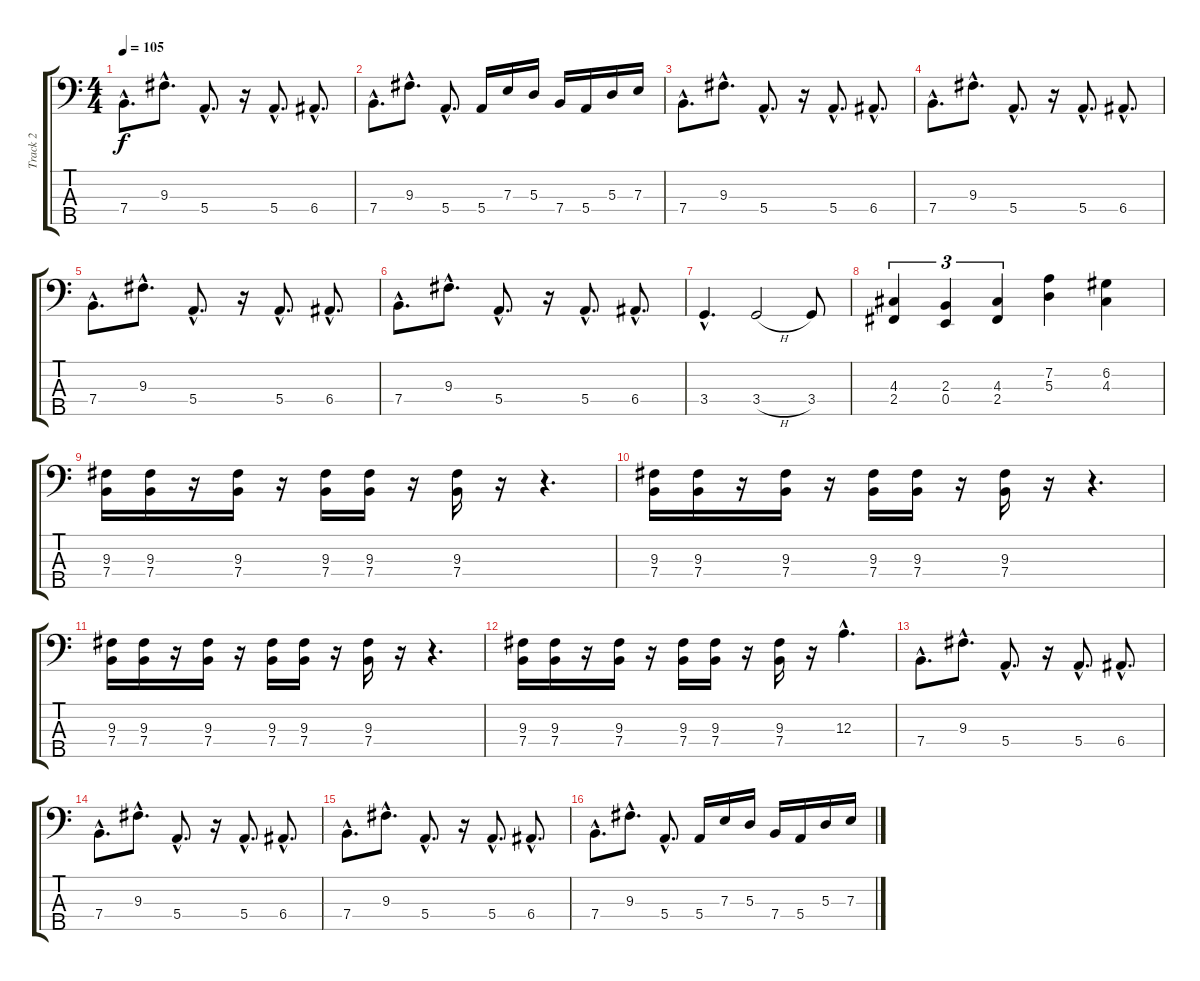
\track ("Track 2" "Track 2") {instrument electricbassfinger}
\staff {score tabs}
\tuning (G2 D2 A1 E1 B0) {hide}
\ts (4 4)
\tempo 105
\clef f4
\ks c
7.4{hac}.8{d dy f} 9.3{hac}.8{d} 5.4{hac}.8{d} r.16 5.4{hac}.8{d} 6.4{hac}.8{d} |
7.4{hac}.8{d} 9.3{hac}.8{d} 5.4{hac}.8{d} 5.4.16 7.3.16 5.3.16 7.4.16 5.4.16 5.3.16 7.3.16 |
7.4{hac}.8{d} 9.3{hac}.8{d} 5.4{hac}.8{d} r.16 5.4{hac}.8{d} 6.4{hac}.8{d} |
7.4{hac}.8{d} 9.3{hac}.8{d} 5.4{hac}.8{d} r.16 5.4{hac}.8{d} 6.4{hac}.8{d} |
7.4{hac}.8{d} 9.3{hac}.8{d} 5.4{hac}.8{d} r.16 5.4{hac}.8{d} 6.4{hac}.8{d} |
7.4{hac}.8{d} 9.3{hac}.8{d} 5.4{hac}.8{d} r.16 5.4{hac}.8{d} 6.4{hac}.8{d} |
3.4{hac}.4{d} 3.4{h}.2 3.4.8 |
(4.3 2.4).4{tu (3 2)} (2.3 0.4).4{tu (3 2)} (4.3 2.4).4{tu (3 2)} (7.2 5.3).4 (6.2 4.3).4 |
(9.3 7.4).16 (9.3 7.4).16 r.16 (9.3 7.4).16 r.16 (9.3 7.4).16 (9.3 7.4).16 r.16 (9.3 7.4).16 r.16 r.4{d} |
(9.3 7.4).16 (9.3 7.4).16 r.16 (9.3 7.4).16 r.16 (9.3 7.4).16 (9.3 7.4).16 r.16 (9.3 7.4).16 r.16 r.4{d} |
(9.3 7.4).16 (9.3 7.4).16 r.16 (9.3 7.4).16 r.16 (9.3 7.4).16 (9.3 7.4).16 r.16 (9.3 7.4).16 r.16 r.4{d} |
(9.3 7.4).16 (9.3 7.4).16 r.16 (9.3 7.4).16 r.16 (9.3 7.4).16 (9.3 7.4).16 r.16 (9.3 7.4).16 r.16 12.3{hac}.4{d} |
7.4{hac}.8{d} 9.3{hac}.8{d} 5.4{hac}.8{d} r.16 5.4{hac}.8{d} 6.4{hac}.8{d} |
7.4{hac}.8{d} 9.3{hac}.8{d} 5.4{hac}.8{d} r.16 5.4{hac}.8{d} 6.4{hac}.8{d} |
7.4{hac}.8{d} 9.3{hac}.8{d} 5.4{hac}.8{d} r.16 5.4{hac}.8{d} 6.4{hac}.8{d} |
7.4{hac}.8{d} 9.3{hac}.8{d} 5.4{hac}.8{d} 5.4.16 7.3.16 5.3.16 7.4.16 5.4.16 5.3.16 7.3.16
